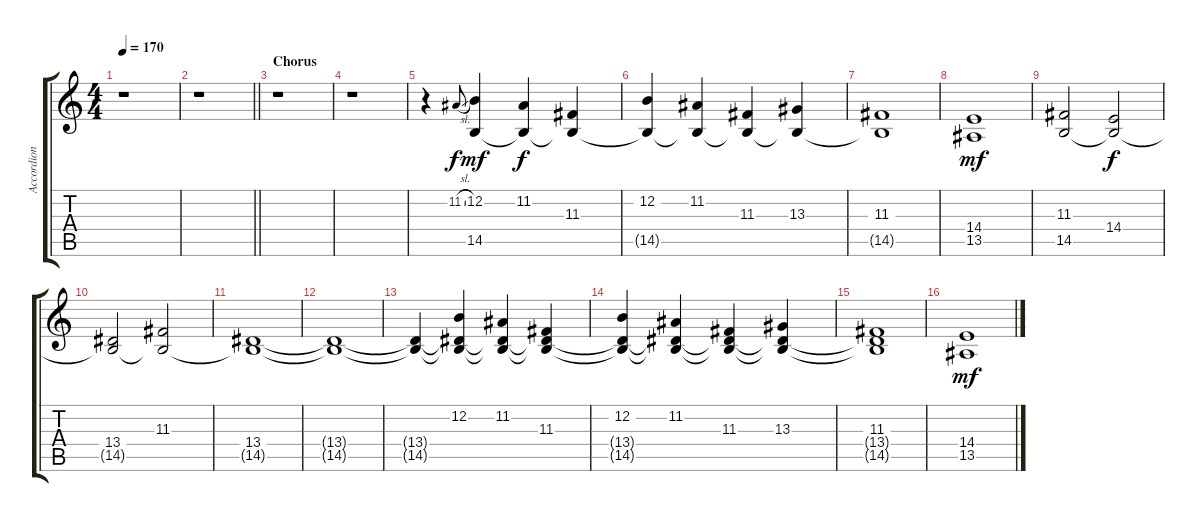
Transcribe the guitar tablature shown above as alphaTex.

\track ("Accordion" "Accordion") {instrument tangoaccordion}
\staff {score tabs}
\tuning (E4 B3 G3 D3 A2 E2) {hide}
\ts (4 4)
\tempo 170
\clef g2
\ks c
r.1{dy f} |
\barLineRight lightlight
r.1 |
\section ("" "Chorus")
r.1 |
r.1 |
r.4 11.2{sl}.8{gr onbeat} (12.2 14.5).4{dy mf} (11.2 14.5{t}).4{dy f} (11.3 14.5{t}).4 |
(12.2 14.5{t}).4 (11.2 14.5{t}).4 (11.3 14.5{t}).4 (13.3 14.5{t}).4 |
(11.3 14.5{t}).1 |
(14.4 13.5).1{dy mf} |
(11.3 14.5).2 (14.4 14.5{t}).2{dy f} |
(13.4 14.5{t}).2 (11.3 14.5{t}).2 |
(13.4 14.5{t}).1 |
(13.4{t} 14.5{t}).1 |
(13.4{t} 14.5{t}).4 (12.2 13.4{t} 14.5{t}).4 (11.2 13.4{t} 14.5{t}).4 (11.3 13.4{t} 14.5{t}).4 |
(12.2 13.4{t} 14.5{t}).4 (11.2 13.4{t} 14.5{t}).4 (11.3 13.4{t} 14.5{t}).4 (13.3 13.4{t} 14.5{t}).4 |
(11.3 13.4{t} 14.5{t}).1 |
(14.4 13.5).1{dy mf}
